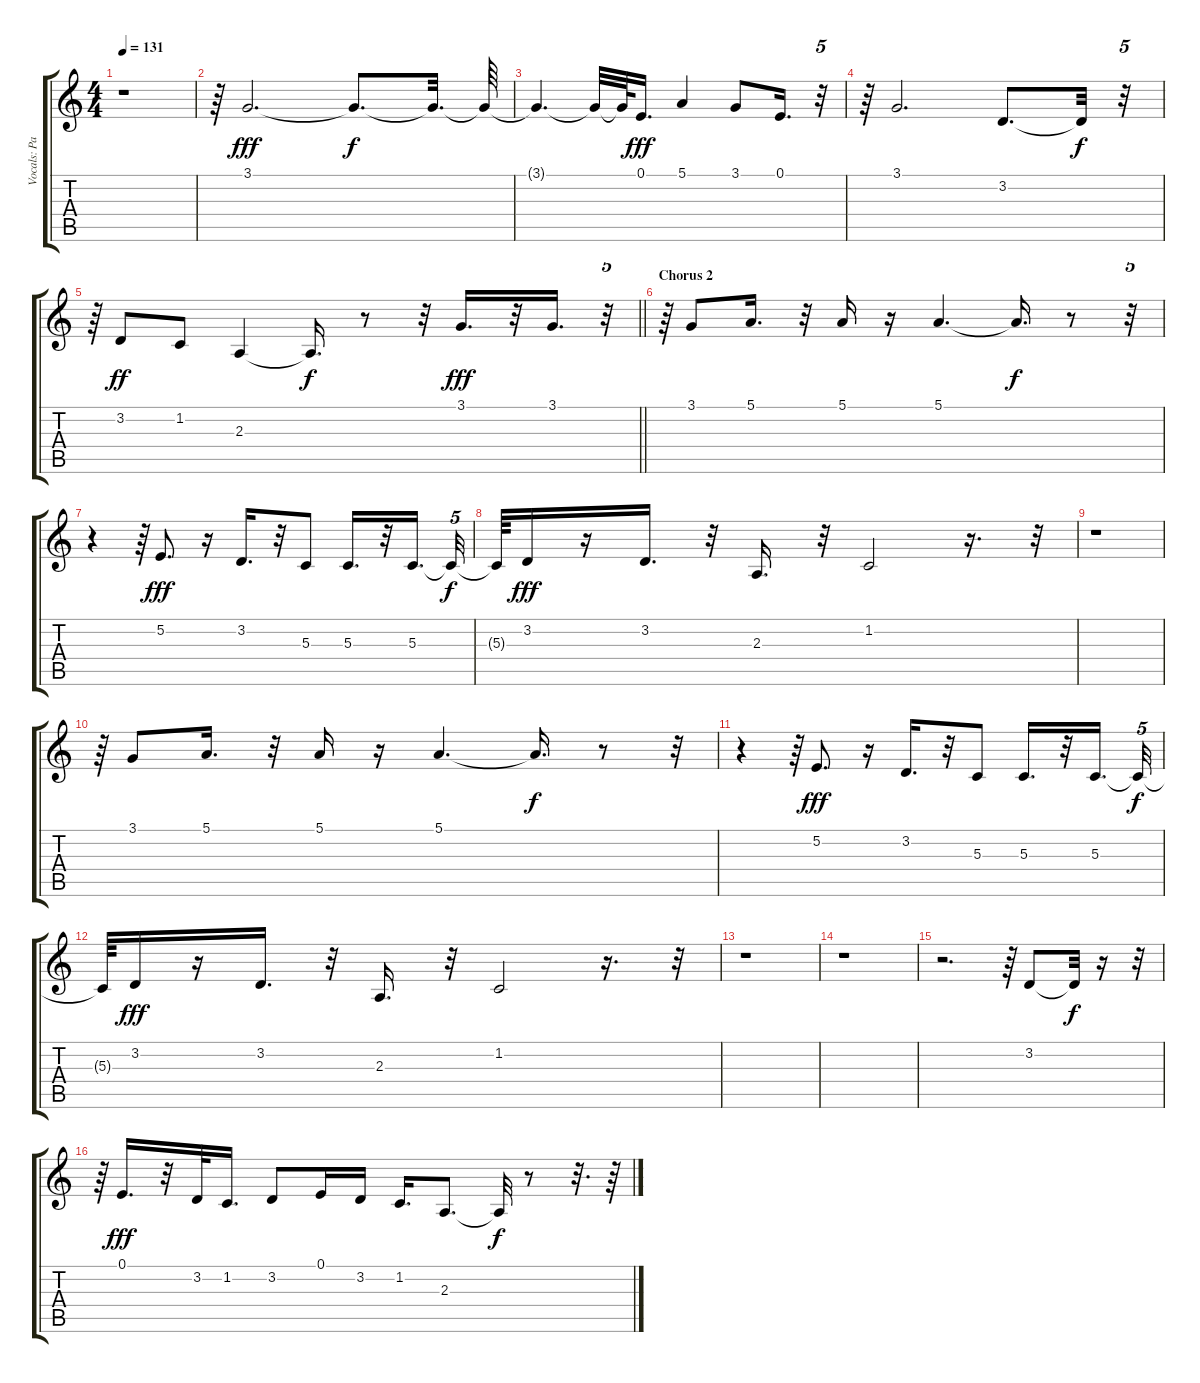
\track ("Vocals: Paul Rodgers" "Vocals: Pa") {instrument altosax}
\staff {score tabs}
\tuning (E4 B3 G3 D3 A2 E2) {hide}
\ts (4 4)
\tempo 131
\clef g2
\ks c
r.1{dy fff} |
r.64 3.1.2{d} 3.1{t}.8{d dy f} 3.1{t}.32{d} 3.1{t}.64 |
3.1{t}.4{d} 3.1{t}.32 3.1{t}.64 0.1.16{d dy fff} 5.1.4 3.1.8 0.1.16{d} r.32{tu (5 4)} |
r.64 3.1.2{d} 3.2.8{d} 3.2{t}.32{dy f} r.32{tu (5 4)} |
\barLineRight lightlight
r.64 3.2.8{dy ff} 1.2.8 2.3.4 2.3{t}.16{d dy f} r.8 r.32 3.1.16{d dy fff} r.32 3.1.16{d} r.32{tu (5 4)} |
\section ("" "Chorus 2")
r.64 3.1.8 5.1.16{d} r.32 5.1.16 r.16 5.1.4{d} 5.1{t}.16{d dy f} r.8 r.32{tu (5 4)} |
r.4 r.64 5.2.8{d dy fff volume 16} r.16 3.2.16{d} r.32 5.3.8 5.3.16{d} r.32 5.3.16{d} 5.3{t}.32{tu (5 4) dy f} |
5.3{t}.64 3.2.16{dy fff} r.16 3.2.16{d} r.32 2.3.16{d} r.32 1.2.2 r.16{d} r.32{tu (5 4)} |
r.1 |
r.64 3.1.8 5.1.16{d} r.32 5.1.16 r.16 5.1.4{d} 5.1{t}.16{d dy f} r.8 r.32{tu (5 4)} |
r.4 r.64 5.2.8{d dy fff volume 16} r.16 3.2.16{d} r.32 5.3.8 5.3.16{d} r.32 5.3.16{d} 5.3{t}.32{tu (5 4) dy f} |
5.3{t}.64 3.2.16{dy fff} r.16 3.2.16{d} r.32 2.3.16{d} r.32 1.2.2 r.16{d} r.32{tu (5 4)} |
r.1 |
r.1 |
r.2{d} r.64 3.2.8 3.2{t}.32{dy f} r.16 r.32{tu (5 4)} |
r.64 0.1.16{d dy fff} r.32 3.2.32 1.2.16{d} 3.2.8 0.1.16 3.2.16 1.2.16{d} 2.3.8{d} 2.3{t}.32{dy f} r.8 r.32{d} r.64
